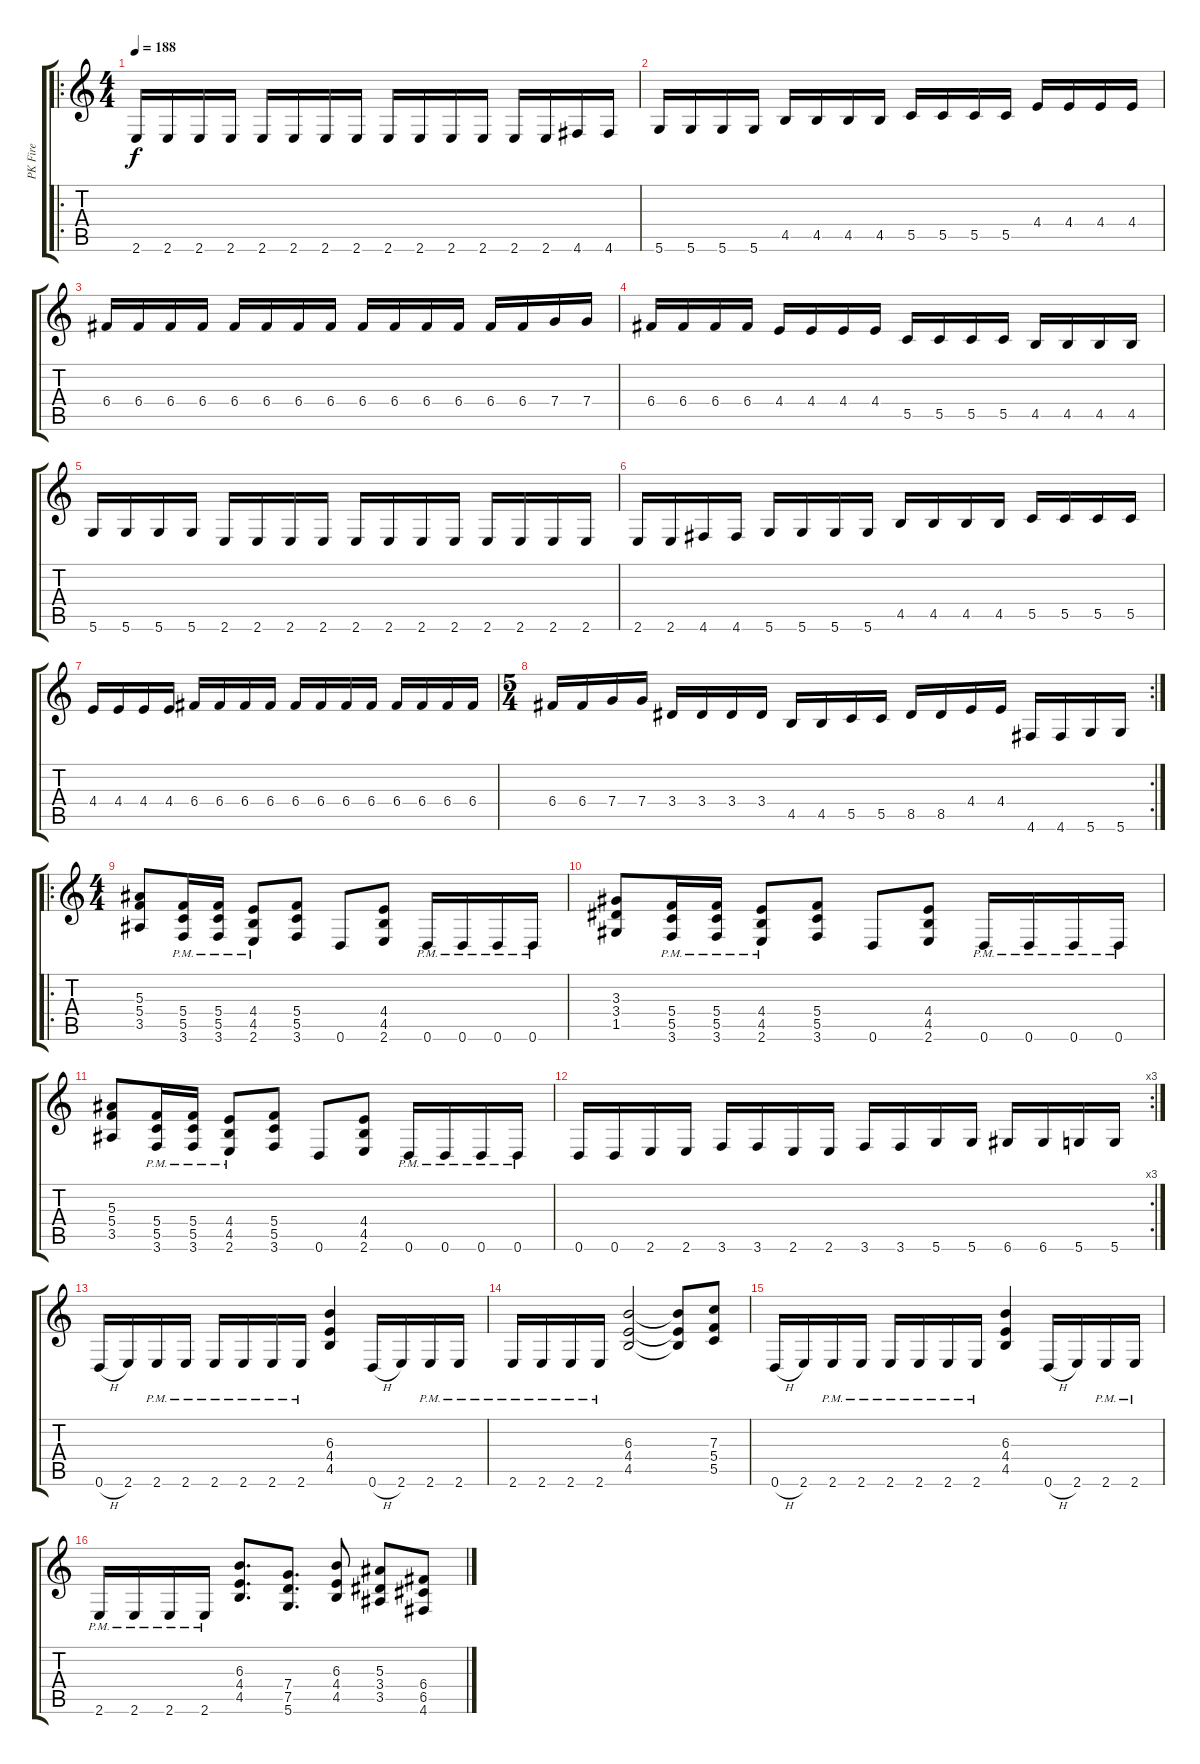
\track ("PK Fire" "PK Fire") {instrument distortionguitar}
\staff {score tabs}
\tuning (D4 A3 F3 C3 G2 D2) {hide}
\ro
\ts (4 4)
\tempo 188
\clef g2
\ks c
2.6.16{dy f} 2.6.16 2.6.16 2.6.16 2.6.16 2.6.16 2.6.16 2.6.16 2.6.16 2.6.16 2.6.16 2.6.16 2.6.16 2.6.16 4.6.16 4.6.16 |
5.6.16 5.6.16 5.6.16 5.6.16 4.5.16 4.5.16 4.5.16 4.5.16 5.5.16 5.5.16 5.5.16 5.5.16 4.4.16 4.4.16 4.4.16 4.4.16 |
6.4.16 6.4.16 6.4.16 6.4.16 6.4.16 6.4.16 6.4.16 6.4.16 6.4.16 6.4.16 6.4.16 6.4.16 6.4.16 6.4.16 7.4.16 7.4.16 |
6.4.16 6.4.16 6.4.16 6.4.16 4.4.16 4.4.16 4.4.16 4.4.16 5.5.16 5.5.16 5.5.16 5.5.16 4.5.16 4.5.16 4.5.16 4.5.16 |
5.6.16 5.6.16 5.6.16 5.6.16 2.6.16 2.6.16 2.6.16 2.6.16 2.6.16 2.6.16 2.6.16 2.6.16 2.6.16 2.6.16 2.6.16 2.6.16 |
2.6.16 2.6.16 4.6.16 4.6.16 5.6.16 5.6.16 5.6.16 5.6.16 4.5.16 4.5.16 4.5.16 4.5.16 5.5.16 5.5.16 5.5.16 5.5.16 |
4.4.16 4.4.16 4.4.16 4.4.16 6.4.16 6.4.16 6.4.16 6.4.16 6.4.16 6.4.16 6.4.16 6.4.16 6.4.16 6.4.16 6.4.16 6.4.16 |
\rc 2
\ts (5 4)
6.4.16 6.4.16 7.4.16 7.4.16 3.4.16 3.4.16 3.4.16 3.4.16 4.5.16 4.5.16 5.5.16 5.5.16 8.5.16 8.5.16 4.4.16 4.4.16 4.6.16 4.6.16 5.6.16 5.6.16 |
\ro
\ts (4 4)
(5.3 5.4 3.5).8 (5.4{pm} 5.5{pm} 3.6{pm}).16 (5.4{pm} 5.5{pm} 3.6{pm}).16 (4.4{pm} 4.5{pm} 2.6{pm}).8 (5.4 5.5 3.6).8 0.6.8 (4.4 4.5 2.6).8 0.6{pm}.16 0.6{pm}.16 0.6{pm}.16 0.6{pm}.16 |
(3.3 3.4 1.5).8 (5.4{pm} 5.5{pm} 3.6{pm}).16 (5.4{pm} 5.5{pm} 3.6{pm}).16 (4.4{pm} 4.5{pm} 2.6{pm}).8 (5.4 5.5 3.6).8 0.6.8 (4.4 4.5 2.6).8 0.6{pm}.16 0.6{pm}.16 0.6{pm}.16 0.6{pm}.16 |
(5.3 5.4 3.5).8 (5.4{pm} 5.5{pm} 3.6{pm}).16 (5.4{pm} 5.5{pm} 3.6{pm}).16 (4.4{pm} 4.5{pm} 2.6{pm}).8 (5.4 5.5 3.6).8 0.6.8 (4.4 4.5 2.6).8 0.6{pm}.16 0.6{pm}.16 0.6{pm}.16 0.6{pm}.16 |
\rc 3
0.6.16 0.6.16 2.6.16 2.6.16 3.6.16 3.6.16 2.6.16 2.6.16 3.6.16 3.6.16 5.6.16 5.6.16 6.6.16 6.6.16 5.6.16 5.6.16 |
0.6{h}.16 2.6.16 2.6{pm}.16 2.6{pm}.16 2.6{pm}.16 2.6{pm}.16 2.6{pm}.16 2.6{pm}.16 (6.3 4.4 4.5).4 0.6{h}.16 2.6.16 2.6{pm}.16 2.6{pm}.16 |
2.6{pm}.16 2.6{pm}.16 2.6{pm}.16 2.6{pm}.16 (6.3 4.4 4.5).2 (6.3{t} 4.4{t} 4.5{t}).8 (7.3 5.4 5.5).8 |
0.6{h}.16 2.6.16 2.6{pm}.16 2.6{pm}.16 2.6{pm}.16 2.6{pm}.16 2.6{pm}.16 2.6{pm}.16 (6.3 4.4 4.5).4 0.6{h}.16 2.6.16 2.6{pm}.16 2.6{pm}.16 |
2.6{pm}.16 2.6{pm}.16 2.6{pm}.16 2.6{pm}.16 (6.3 4.4 4.5).8{d} (7.4 7.5 5.6).8{d} (6.3 4.4 4.5).8 (5.3 3.4 3.5).8 (6.4 6.5 4.6).8
